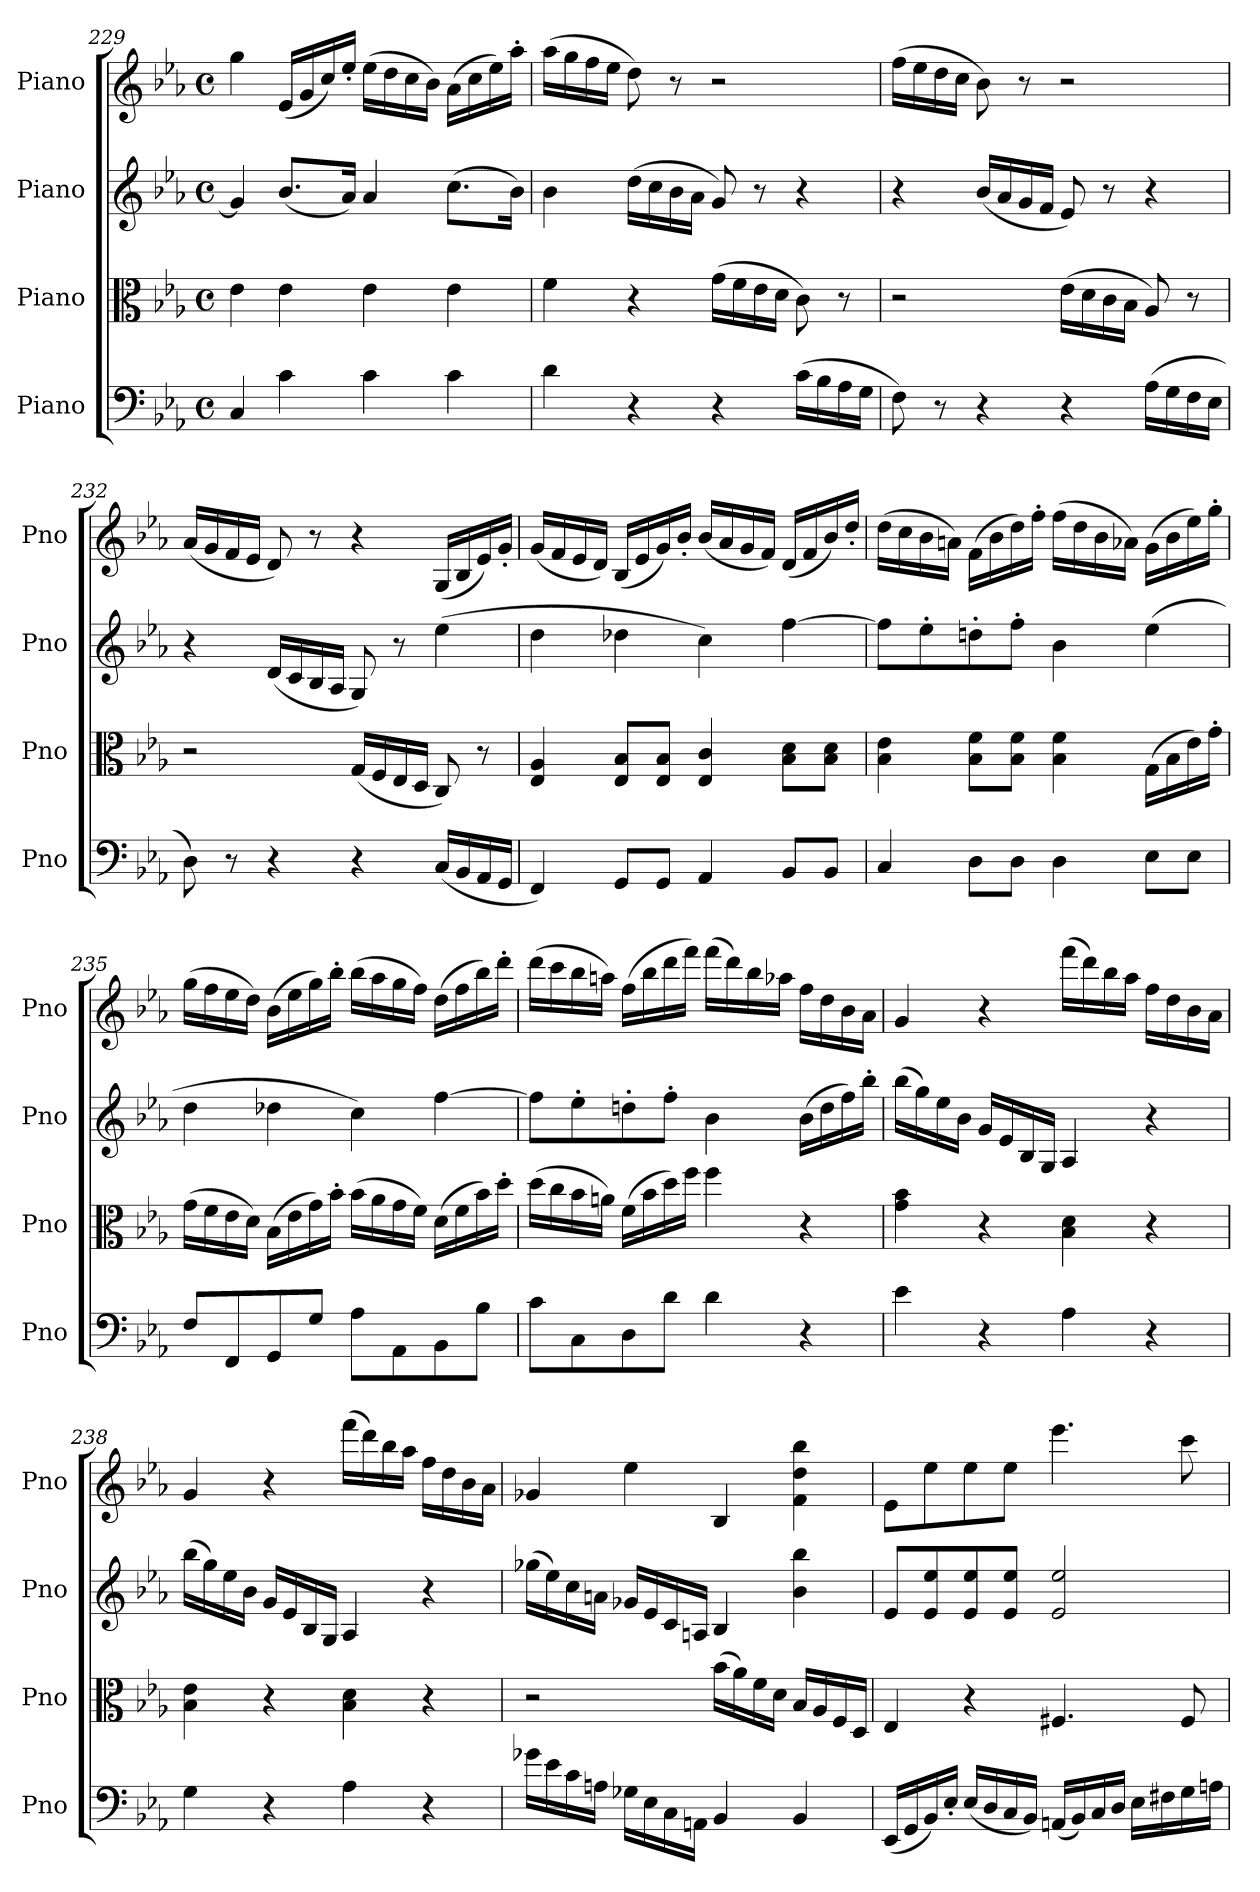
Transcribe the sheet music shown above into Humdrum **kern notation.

**kern	**kern	**kern	**kern
*part4	*part3	*part2	*part1
*staff4	*staff3	*staff2	*staff1
*I"Piano	*I"Piano	*I"Piano	*I"Piano
*I'Pno	*I'Pno	*I'Pno	*I'Pno
!!LO:LB:g=z
*clefF4	*clefC3	*clefG2	*clefG2
*k[b-e-a-]	*k[b-e-a-]	*k[b-e-a-]	*k[b-e-a-]
*M4/4	*M4/4	*M4/4	*M4/4
*met(c)	*met(c)	*met(c)	*met(c)
=229	=229	=229	=229
4C/	4e-\	4g/]	4gg\
4c\	4e-\	(8.b-/L	(16e-/LL
.	.	.	16g/
.	.	.	16cc/)
.	.	16a-/Jk)	16ee-'/JJ
4c\	4e-\	4a-/	(16ee-\LL
.	.	.	16dd\
.	.	.	16cc\
.	.	.	16b-\JJ)
4c\	4e-\	(8.cc\L	(16a-\LL
.	.	.	16cc\
.	.	.	16ee-\)
.	.	16b-\Jk)	16aa-'\JJ
=230	=230	=230	=230
4d\	4f\	4b-\	(16aa-\LL
.	.	.	16gg\
.	.	.	16ff\
.	.	.	16ee-\JJ
4r	4r	(16dd\LL	8dd\)
.	.	16cc\	.
.	.	16b-\	8r
.	.	16a-\JJ	.
4r	(16g\LL	8g/)	2r
.	16f\	.	.
.	16e-\	8r	.
.	16d\JJ	.	.
(16c\LL	8c\)	4r	.
16B-\	.	.	.
16A-\	8r	.	.
16G\JJ	.	.	.
=231	=231	=231	=231
8F\)	2r	4r	(16ff\LL
.	.	.	16ee-\
8r	.	.	16dd\
.	.	.	16cc\JJ
4r	.	(16b-/LL	8b-\)
.	.	16a-/	.
.	.	16g/	8r
.	.	16f/JJ	.
4r	(16e-\LL	8e-/)	2r
.	16d\	.	.
.	16c\	8r	.
.	16B-\JJ	.	.
(16A-\LL	8A-/)	4r	.
16G\	.	.	.
16F\	8r	.	.
16E-\JJ	.	.	.
=232	=232	=232	=232
8D\)	2r	4r	(16a-/LL
.	.	.	16g/
8r	.	.	16f/
.	.	.	16e-/JJ
4r	.	(16d/LL	8d/)
.	.	16c/	.
.	.	16B-/	8r
.	.	16A-/JJ	.
4r	(16G/LL	8G/)	4r
.	16F/	.	.
.	16E-/	8r	.
.	16D/JJ	.	.
(16C/LL	8C/)	(4ee-\	(16G/LL
16BB-/	.	.	16B-/
16AA-/	8r	.	16e-/)
16GG/JJ	.	.	16g'/JJ
!!LO:LB:g=z
=233	=233	=233	=233
4FF/)	4E-/ 4A-/	4dd\	(16g/LL
.	.	.	16f/
.	.	.	16e-/
.	.	.	16d/JJ)
8GG/L	8E-/ 8B-/L	4dd-X\	(16B-/LL
.	.	.	16e-/
8GG/J	8E-/ 8B-/J	.	16g/)
.	.	.	16b-'/JJ
4AA-/	4E-/ 4c/	4cc\)	(16b-/LL
.	.	.	16a-/
.	.	.	16g/
.	.	.	16f/JJ)
8BB-/L	8B-\ 8d\L	[4ff\	(16d/LL
.	.	.	16f/
8BB-/J	8B-\ 8d\J	.	16b-/)
.	.	.	16dd'/JJ
=234	=234	=234	=234
4C/	4B-\ 4e-\	8ff\L]	(16dd\LL
.	.	.	16cc\
.	.	8ee-'\	16b-\
.	.	.	16an\JJ)
8D\L	8B-\ 8f\L	8ddn'\	(16f\LL
.	.	.	16b-\
8D\J	8B-\ 8f\J	8ff'\J	16dd\)
.	.	.	16ff'\JJ
4D\	4B-\ 4f\	4b-\	(16ff\LL
.	.	.	16dd\
.	.	.	16b-\
.	.	.	16a-X\JJ)
8E-\L	(16G\LL	(4ee-\	(16g\LL
.	16B-\	.	16b-\
8E-\J	16e-\)	.	16ee-\)
.	16g'\JJ	.	16gg'\JJ
=235	=235	=235	=235
8F/L	(16g\LL	4dd\	(16gg\LL
.	16f\	.	16ff\
8FF/	16e-\	.	16ee-\
.	16d\JJ)	.	16dd\JJ)
8GG/	(16B-\LL	4dd-X\	(16b-\LL
.	16e-\	.	16ee-\
8G/J	16g\)	.	16gg\)
.	16b-'\JJ	.	16bb-'\JJ
8A-\L	(16b-\LL	4cc\)	(16bb-\LL
.	16a-\	.	16aa-\
8AA-\	16g\	.	16gg\
.	16f\JJ)	.	16ff\JJ)
8BB-\	(16d\LL	[4ff\	(16dd\LL
.	16f\	.	16ff\
8B-\J	16b-\)	.	16bb-\)
.	16dd'\JJ	.	16ddd'\JJ
!!LO:PB:g=z
=236	=236	=236	=236
8c\L	(16dd\LL	8ff\L]	(16ddd\LL
.	16cc\	.	16ccc\
8C\	16b-\	8ee-'\	16bb-\
.	16an\JJ)	.	16aan\JJ)
8D\	(16f\LL	8ddn'\	(16ff\LL
.	16b-\	.	16bb-\
8d\J	16dd\)	8ff'\J	16ddd\
.	16ff\JJ	.	16fff\JJ)
4d\	4ff\	4b-\	(16fff\LL
.	.	.	16ddd\)
.	.	.	16bb-\
.	.	.	16aa-X\JJ
4r	4r	(16b-\LL	16ff\LL
.	.	16dd\	16dd\
.	.	16ff\)	16b-\
.	.	16bb-'\JJ	16a-\JJ
=237	=237	=237	=237
4e-\	4g\ 4b-\	(16bb-\LL	4g/
.	.	16gg\)	.
.	.	16ee-\	.
.	.	16b-\JJ	.
4r	4r	16g/LL	4r
.	.	16e-/	.
.	.	16B-/	.
.	.	16G/JJ	.
4A-\	4B-\ 4d\	4A-/	(16fff\LL
.	.	.	16ddd\)
.	.	.	16bb-\
.	.	.	16aa-\JJ
4r	4r	4r	16ff\LL
.	.	.	16dd\
.	.	.	16b-\
.	.	.	16a-\JJ
=238	=238	=238	=238
4G\	4B-\ 4e-\	(16bb-\LL	4g/
.	.	16gg\)	.
.	.	16ee-\	.
.	.	16b-\JJ	.
4r	4r	16g/LL	4r
.	.	16e-/	.
.	.	16B-/	.
.	.	16G/JJ	.
4A-\	4B-\ 4d\	4A-/	(16fff\LL
.	.	.	16ddd\)
.	.	.	16bb-\
.	.	.	16aa-\JJ
4r	4r	4r	16ff\LL
.	.	.	16dd\
.	.	.	16b-\
.	.	.	16a-\JJ
!!LO:LB:g=z
=239	=239	=239	=239
16g-X\LL	2r	(16gg-X\LL	4g-X/
16e-\	.	16ee-\)	.
16c\	.	16cc\	.
16An\JJ	.	16an\JJ	.
16G-X\LL	.	16g-X/LL	4ee-\
16E-\	.	16e-/	.
16C\	.	16c/	.
16AAn\JJ	.	16An/JJ	.
4BB-/	(16b-\LL	4B-/	4B-/
.	16a-\)	.	.
.	16f\	.	.
.	16d\JJ	.	.
4BB-/	16B-/LL	4b-\ 4bb-\	4f\ 4dd\ 4bb-\
.	16A-/	.	.
.	16F/	.	.
.	16D/JJ	.	.
=240	=240	=240	=240
(16EE-/LL	4E-/	8e-/L	8e-\L
16GG/	.	.	.
16BB-/)	.	8e-/ 8ee-/	8ee-\
16E-'/JJ	.	.	.
(16E-/LL	4r	8e-/ 8ee-/	8ee-\
16D/	.	.	.
16C/	.	8e-/ 8ee-/J	8ee-\J
16BB-/JJ)	.	.	.
(16AAn/LL	4.F#X/	2e-/ 2ee-/	4.eee-\
16BB-/)	.	.	.
16C/	.	.	.
16D/JJ	.	.	.
16E-\LL	.	.	.
16F#X\	.	.	.
16G\	8F#/	.	8ccc\
16An\JJ	.	.	.
=	=	=	=
*-	*-	*-	*-
